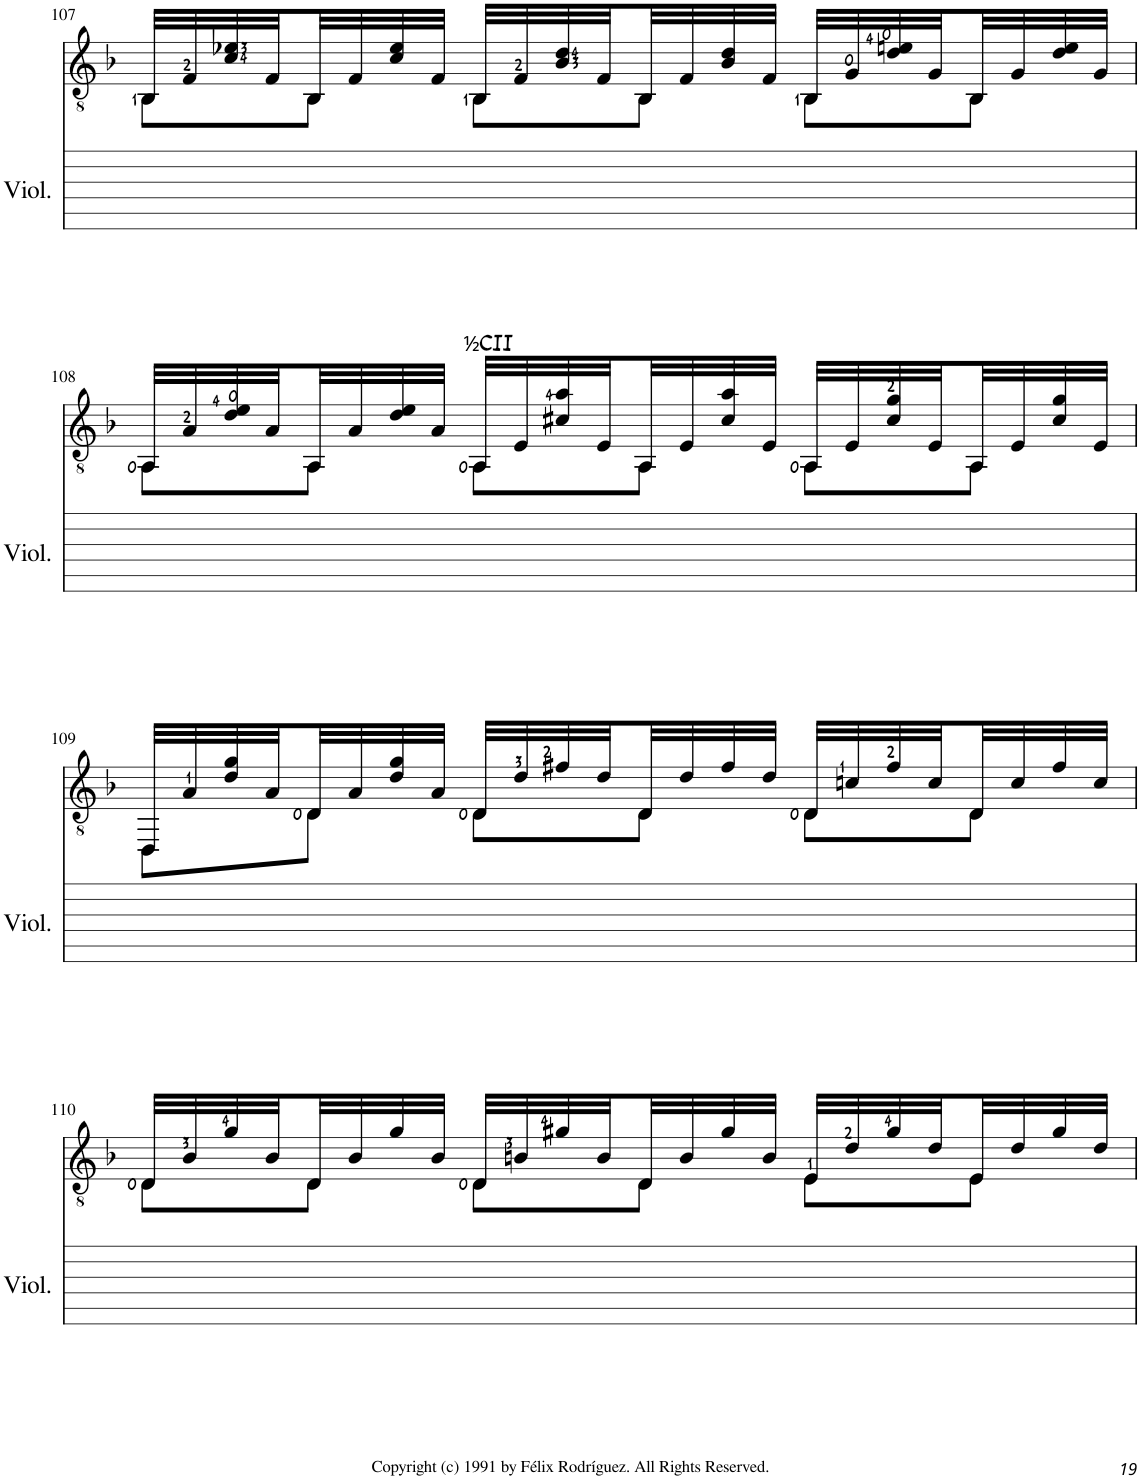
**kern	**kern
*part2	*part1
*staff2	*staff1
*I"Violão acústico	*I"6ta en Re
*I'Viol.	*
!!LO:PB:g=z
*	*clefGv2
*k[b-]	*k[b-]
*M3/4	*M3/4
=107	=107
*	*^
2.r	32BB-/LLL	8BB-\L
.	32F/	.
.	32c/ 32e-X/	.
.	32F/	.
.	32BB-/	8BB-\J
.	32F/	.
.	32c/ 32e-/	.
.	32F/JJJ	.
.	32BB-/LLL	8BB-\L
.	32F/	.
.	32B-/ 32d/	.
.	32F/	.
.	32BB-/	8BB-\J
.	32F/	.
.	32B-/ 32d/	.
.	32F/JJJ	.
.	32BB-/LLL	8BB-\L
.	32G/	.
.	32d/ 32en/	.
.	32G/	.
.	32BB-/	8BB-\J
.	32G/	.
.	32d/ 32e/	.
.	32G/JJJ	.
!!LO:LB:g=z	!!
=108	=108	=108
2.r	32AA/LLL	8AA\L
.	32A/	.
.	32d/ 32e/	.
.	32A/	.
.	32AA/	8AA\J
.	32A/	.
.	32d/ 32e/	.
.	32A/JJJ	.
!	!LO:TX:a:t=½CII	!
.	32AA/LLL	8AA\L
.	32E/	.
.	32c#X/ 32a/	.
.	32E/	.
.	32AA/	8AA\J
.	32E/	.
.	32c#/ 32a/	.
.	32E/JJJ	.
.	32AA/LLL	8AA\L
.	32E/	.
.	32c#/ 32g/	.
.	32E/	.
.	32AA/	8AA\J
.	32E/	.
.	32c#/ 32g/	.
.	32E/JJJ	.
!!LO:LB:g=z	!!
=109	=109	=109
2.r	32DD/LLL	8DD\L
.	32A/	.
.	32d/ 32g/	.
.	32A/	.
.	32D/	8D\J
.	32A/	.
.	32d/ 32g/	.
.	32A/JJJ	.
.	32D/LLL	8D\L
.	32d/	.
.	32f#X/	.
.	32d/	.
.	32D/	8D\J
.	32d/	.
.	32f#/	.
.	32d/JJJ	.
.	32D/LLL	8D\L
.	32cn/	.
.	32f#/	.
.	32c/	.
.	32D/	8D\J
.	32c/	.
.	32f#/	.
.	32c/JJJ	.
!!LO:LB:g=z	!!
=110	=110	=110
2.r	32D/LLL	8D\L
.	32B-/	.
.	32g/	.
.	32B-/	.
.	32D/	8D\J
.	32B-/	.
.	32g/	.
.	32B-/JJJ	.
.	32D/LLL	8D\L
.	32Bn/	.
.	32g#X/	.
.	32B/	.
.	32D/	8D\J
.	32B/	.
.	32g#/	.
.	32B/JJJ	.
.	32E/LLL	8E\L
.	32d/	.
.	32g#/	.
.	32d/	.
.	32E/	8E\J
.	32d/	.
.	32g#/	.
.	32d/JJJ	.
*	*v	*v
=	=
*-	*-
